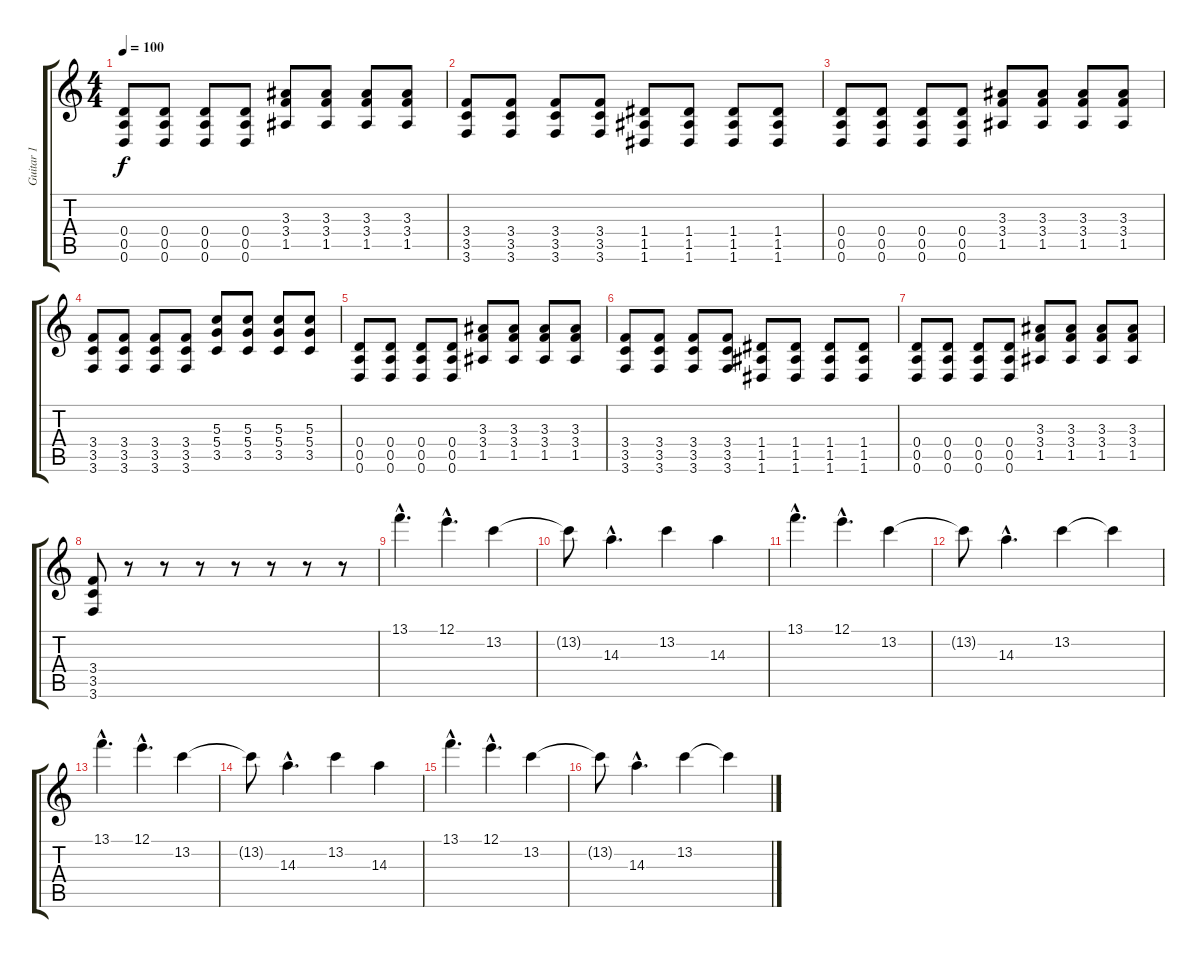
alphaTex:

\track ("Guitar 1" "Guitar 1") {instrument distortionguitar}
\staff {score tabs}
\tuning (E4 B3 G3 D3 A2 D2) {hide}
\ts (4 4)
\tempo 100
\clef g2
\ks c
(0.4 0.5 0.6).8{dy f} (0.4 0.5 0.6).8 (0.4 0.5 0.6).8 (0.4 0.5 0.6).8 (3.3 3.4 1.5).8 (3.3 3.4 1.5).8 (3.3 3.4 1.5).8 (3.3 3.4 1.5).8 |
(3.4 3.5 3.6).8 (3.4 3.5 3.6).8 (3.4 3.5 3.6).8 (3.4 3.5 3.6).8 (1.4 1.5 1.6).8 (1.4 1.5 1.6).8 (1.4 1.5 1.6).8 (1.4 1.5 1.6).8 |
(0.4 0.5 0.6).8 (0.4 0.5 0.6).8 (0.4 0.5 0.6).8 (0.4 0.5 0.6).8 (3.3 3.4 1.5).8 (3.3 3.4 1.5).8 (3.3 3.4 1.5).8 (3.3 3.4 1.5).8 |
(3.4 3.5 3.6).8 (3.4 3.5 3.6).8 (3.4 3.5 3.6).8 (3.4 3.5 3.6).8 (5.3 5.4 3.5).8 (5.3 5.4 3.5).8 (5.3 5.4 3.5).8 (5.3 5.4 3.5).8 |
(0.4 0.5 0.6).8 (0.4 0.5 0.6).8 (0.4 0.5 0.6).8 (0.4 0.5 0.6).8 (3.3 3.4 1.5).8 (3.3 3.4 1.5).8 (3.3 3.4 1.5).8 (3.3 3.4 1.5).8 |
(3.4 3.5 3.6).8 (3.4 3.5 3.6).8 (3.4 3.5 3.6).8 (3.4 3.5 3.6).8 (1.4 1.5 1.6).8 (1.4 1.5 1.6).8 (1.4 1.5 1.6).8 (1.4 1.5 1.6).8 |
(0.4 0.5 0.6).8 (0.4 0.5 0.6).8 (0.4 0.5 0.6).8 (0.4 0.5 0.6).8 (3.3 3.4 1.5).8 (3.3 3.4 1.5).8 (3.3 3.4 1.5).8 (3.3 3.4 1.5).8 |
(3.4 3.5 3.6).8 r.8 r.8 r.8 r.8 r.8 r.8 r.8 |
13.1{hac}.4{d instrument orchestralharp} 12.1{hac}.4{d} 13.2.4 |
13.2{t}.8 14.3{hac}.4{d} 13.2.4 14.3.4 |
13.1{hac}.4{d} 12.1{hac}.4{d} 13.2.4 |
13.2{t}.8 14.3{hac}.4{d} 13.2.4 13.2{t}.4 |
13.1{hac}.4{d volume 10} 12.1{hac}.4{d} 13.2.4 |
13.2{t}.8 14.3{hac}.4{d} 13.2.4 14.3.4 |
13.1{hac}.4{d} 12.1{hac}.4{d} 13.2.4 |
13.2{t}.8 14.3{hac}.4{d} 13.2.4 13.2{t}.4
